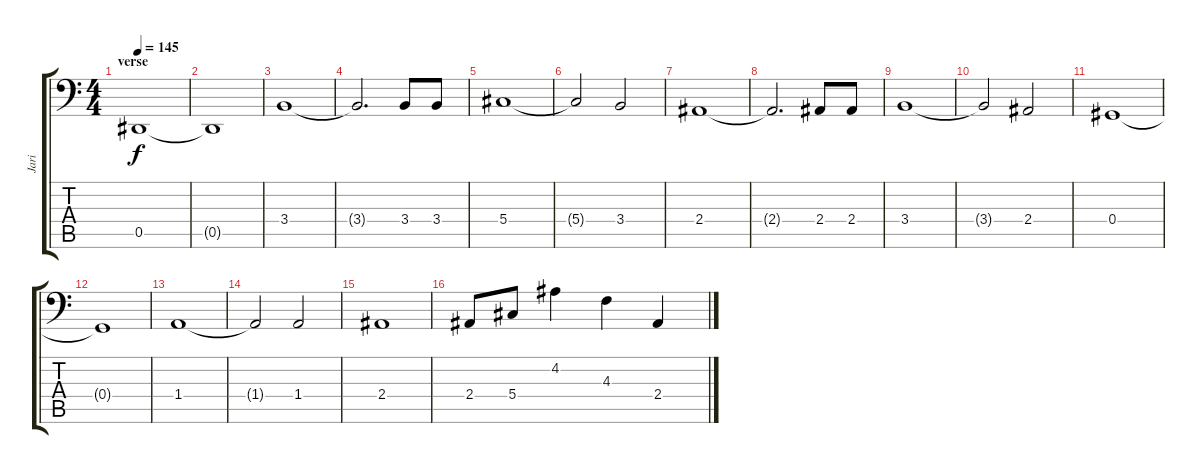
\track ("Jari" "Jari") {instrument electricbassfinger}
\staff {score tabs}
\tuning (B2 Gb2 Db2 Ab1 Eb1 Bb0) {hide}
\ts (4 4)
\section ("" "verse")
\tempo 145
\clef f4
\ks c
0.5.1{dy f} |
0.5{t}.1 |
3.4.1 |
3.4{t}.2{d} 3.4.8 3.4.8 |
5.4.1 |
5.4{t}.2 3.4.2 |
2.4.1 |
2.4{t}.2{d} 2.4.8 2.4.8 |
3.4.1 |
3.4{t}.2 2.4.2 |
0.4.1 |
0.4{t}.1 |
1.4.1 |
1.4{t}.2 1.4.2 |
2.4.1 |
2.4.8 5.4.8 4.2.4 4.3.4 2.4.4
